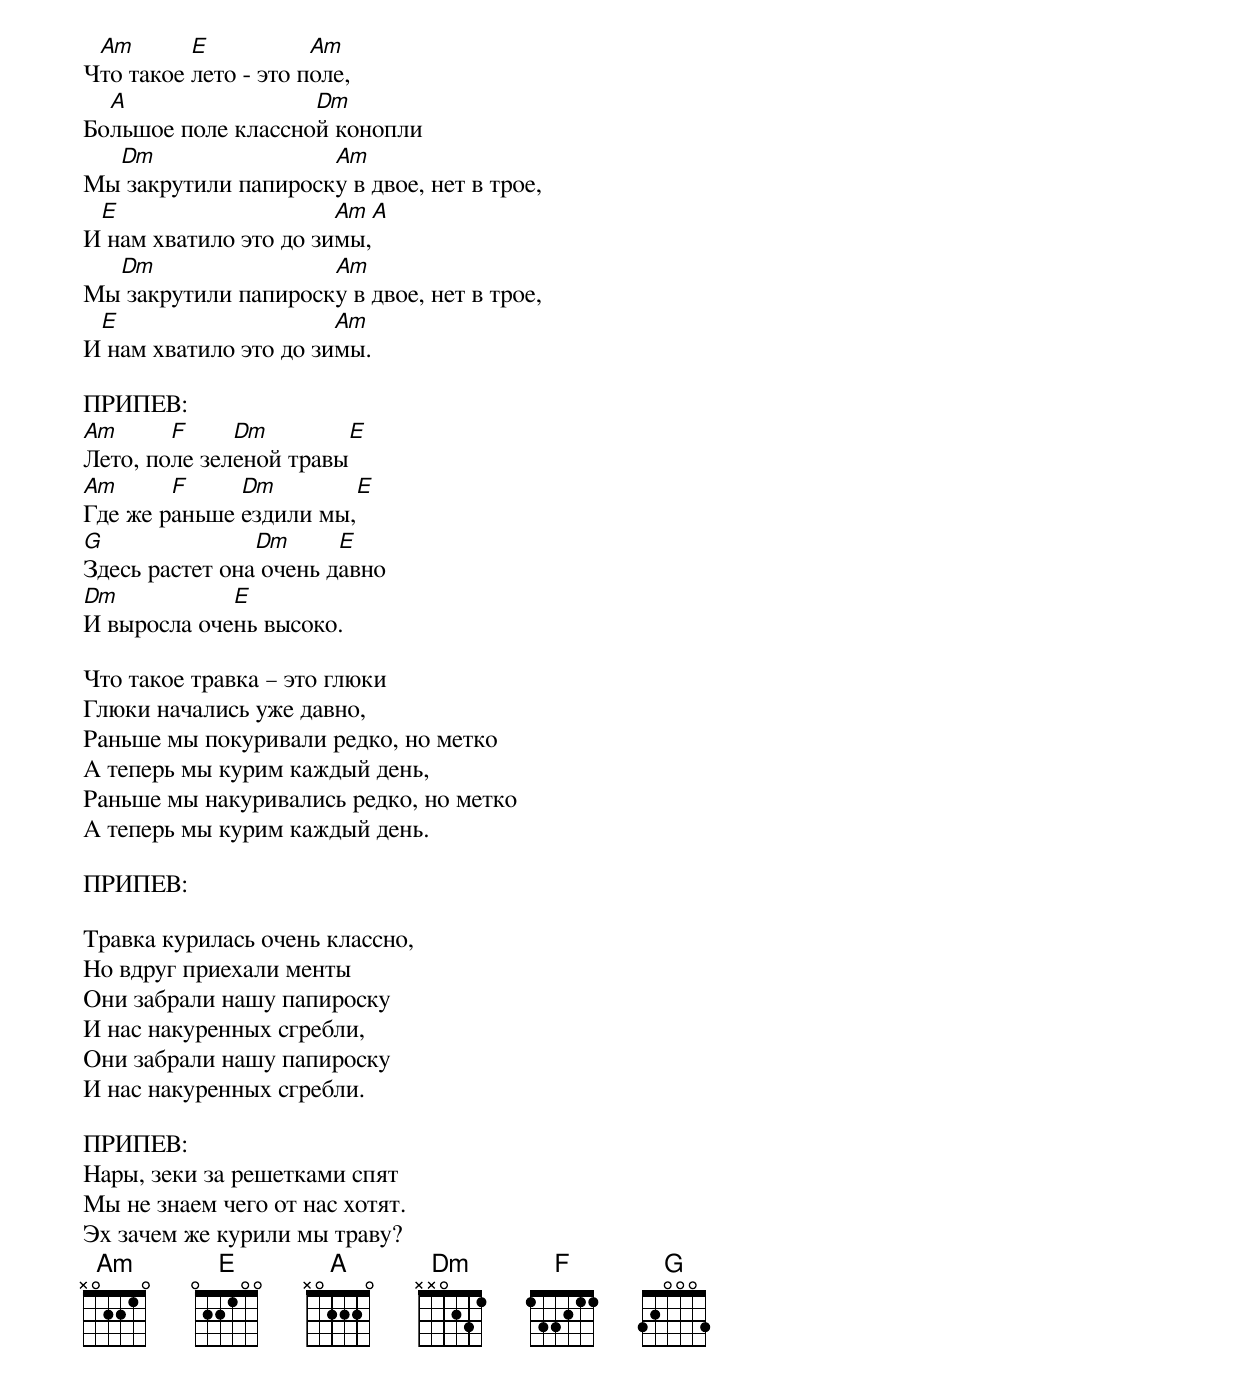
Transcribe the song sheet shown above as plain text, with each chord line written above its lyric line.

 Am       E           Am
Что такое лето - это поле,
  A                 Dm
Большое поле классной конопли
  Dm                 Am
Мы закрутили папироску в двое, нет в трое,
 E                     Am     A
И нам хватило это до зимы,
  Dm                 Am
Мы закрутили папироску в двое, нет в трое,
 E                     Am
И нам хватило это до зимы.

ПРИПЕВ:
Am      F     Dm        E
Лето, поле зеленой травы
Am      F     Dm        E
Где же раньше ездили мы,
G               Dm      E
Здесь растет она очень давно
Dm           E
И выросла очень высоко.

Что такое травка – это глюки
Глюки начались уже давно,
Раньше мы покуривали редко, но метко
А теперь мы курим каждый день,
Раньше мы накуривались редко, но метко
А теперь мы курим каждый день.

ПРИПЕВ:

Травка курилась очень классно,
Но вдруг приехали менты
Они забрали нашу папироску
И нас накуренных сгребли,
Они забрали нашу папироску
И нас накуренных сгребли.

ПРИПЕВ:
Нары, зеки за решетками спят
Мы не знаем чего от нас хотят.
Эх зачем же курили мы траву?
